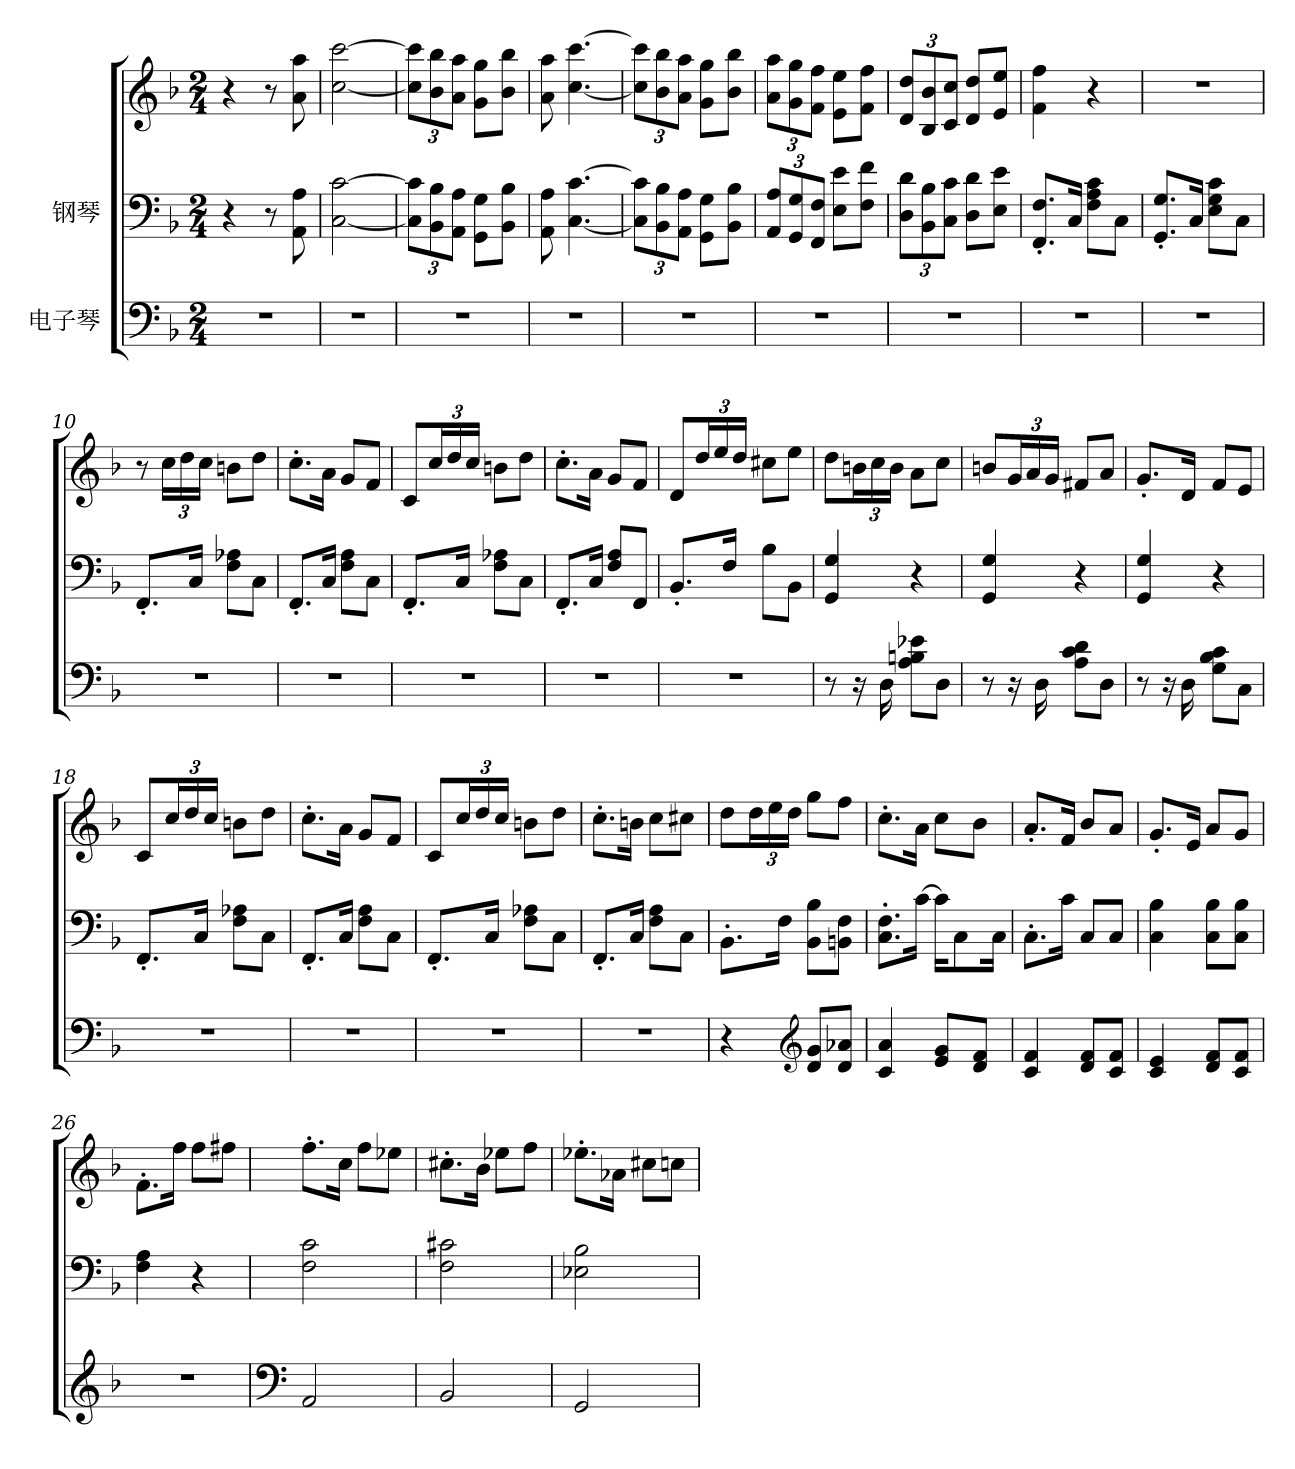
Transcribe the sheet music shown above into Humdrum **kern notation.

**kern	**kern	**kern
*part2	*part1	*part1
*staff3	*staff2	*staff1
*I"电子琴	*I"钢琴	*
*clefF4	*clefF4	*clefG2
*k[b-]	*k[b-]	*k[b-]
*M2/4	*M2/4	*M2/4
*MM100	*MM100	*MM100
=1	=1	=1
2r	4r	4r
.	8r	8r
.	8AA\ 8A\	8a\ 8aa\
=2	=2	=2
2r	[2C\ [2c\	[2cc\ [2ccc\
=3	=3	=3
*	*Xbrackettup	*Xbrackettup
2r	12C\] 12c\]L	12cc\] 12ccc\]L
.	12BB-\ 12B-\	12b-\ 12bb-\
.	12AA\ 12A\J	12a\ 12aa\J
.	8GG\ 8G\L	8g\ 8gg\L
.	8BB-\ 8B-\J	8b-\ 8bb-\J
=4	=4	=4
2r	8AA\ 8A\	8a\ 8aa\
.	[4.C\ [4.c\	[4.cc\ [4.ccc\
=5	=5	=5
2r	12C\] 12c\]L	12cc\] 12ccc\]L
.	12BB-\ 12B-\	12b-\ 12bb-\
.	12AA\ 12A\J	12a\ 12aa\J
.	8GG\ 8G\L	8g\ 8gg\L
.	8BB-\ 8B-\J	8b-\ 8bb-\J
=6	=6	=6
2r	12AA/ 12A/L	12a\ 12aa\L
.	12GG/ 12G/	12g\ 12gg\
.	12FF/ 12F/J	12f\ 12ff\J
.	8E\ 8e\L	8e\ 8ee\L
.	8F\ 8f\J	8f\ 8ff\J
=7	=7	=7
2r	12D\ 12d\L	12d/ 12dd/L
.	12BB-\ 12B-\	12B-/ 12b-/
.	12C\ 12c\J	12c/ 12cc/J
.	8D\ 8d\L	8d/ 8dd/L
.	8E\ 8e\J	8e/ 8ee/J
!!LO:LB:g=z
=8	=8	=8
2r	8.FF/' 8.F/'L	4f\ 4ff\
.	16C/Jk	.
.	8F\ 8A\ 8c\L	4r
.	8C\J	.
=9	=9	=9
2r	8.GG/' 8.G/'L	2r
.	16C/Jk	.
.	8E\ 8G\ 8c\L	.
.	8C\J	.
=10	=10	=10
*	*	*MM72
2r	8.FF'/L	8r
.	.	24cc\LL
.	.	24dd\
.	16C/Jk	.
.	.	24cc\JJ
.	8F\ 8A-X\L	8bn\L
.	8C\J	8dd\J
=11	=11	=11
2r	8.FF'/L	8.cc'\L
.	16C/Jk	16a\Jk
.	8F\ 8A\L	8g/L
.	8C\J	8f/J
=12	=12	=12
2r	8.FF'/L	8c/L
.	.	24cc/L
.	.	24dd/
.	16C/Jk	.
.	.	24cc/JJ
.	8F\ 8A-X\L	8bn\L
.	8C\J	8dd\J
=13	=13	=13
2r	8.FF'/L	8.cc'\L
.	16C/Jk	16a\Jk
.	8F/ 8A/L	8g/L
.	8FF/J	8f/J
!!LO:LB:g=z
=14	=14	=14
2r	8.BB-'/L	8d/L
.	.	24dd/L
.	.	24ee/
.	16F/Jk	.
.	.	24dd/JJ
.	8B-\L	8cc#X\L
.	8BB-\J	8ee\J
=15	=15	=15
8r	4GG/ 4G/	8dd\L
16r	.	24bn\L
.	.	24cc\
16D\	.	.
.	.	24b\JJ
8A\ 8Bn\ 8e-X\L	4r	8a\L
8D\J	.	8cc\J
=16	=16	=16
8r	4GG/ 4G/	8bn/L
16r	.	24g/L
.	.	24a/
16D\	.	.
.	.	24g/JJ
8A\ 8c\ 8d\L	4r	8f#X/L
8D\J	.	8a/J
=17	=17	=17
8r	4GG/ 4G/	8.g'/L
16r	.	.
16D\	.	16d/Jk
8G\ 8B-\ 8c\L	4r	8f/L
8C\J	.	8e/J
=18	=18	=18
2r	8.FF'/L	8c/L
.	.	24cc/L
.	.	24dd/
.	16C/Jk	.
.	.	24cc/JJ
.	8F\ 8A-X\L	8bn\L
.	8C\J	8dd\J
!!LO:LB:g=z
=19	=19	=19
2r	8.FF'/L	8.cc'\L
.	16C/Jk	16a\Jk
.	8F\ 8A\L	8g/L
.	8C\J	8f/J
=20	=20	=20
2r	8.FF'/L	8c/L
.	.	24cc/L
.	.	24dd/
.	16C/Jk	.
.	.	24cc/JJ
.	8F\ 8A-X\L	8bn\L
.	8C\J	8dd\J
=21	=21	=21
2r	8.FF'/L	8.cc'\L
.	16C/Jk	16bn\Jk
.	8F\ 8A\L	8cc\L
.	8C\J	8cc#X\J
=22	=22	=22
4r	8.BB-'\L	8dd\L
.	.	24dd\L
.	.	24ee\
.	16F\Jk	.
.	.	24dd\JJ
*clefG2	*	*
8d/ 8g/L	8BB-\ 8B-\L	8gg\L
8d/ 8a-X/J	8BBn\ 8F\J	8ff\J
=23	=23	=23
4c/ 4a/	8.C\' 8.F\'L	8.cc'\L
.	[16c\Jk	16a\Jk
8e/ 8g/L	16c\KL]	8cc\L
.	8C\	.
8d/ 8f/J	.	8b-\J
.	16C\Jk	.
=24	=24	=24
4c/ 4f/	8.C'\L	8.a'/L
.	16c\Jk	16f/Jk
8d/ 8f/L	8C/L	8b-/L
8c/ 8f/J	8C/J	8a/J
!!LO:PB:g=z
=25	=25	=25
4c/ 4e/	4C\ 4B-\	8.g'/L
.	.	16e/Jk
8d/ 8f/L	8C\ 8B-\L	8a/L
8c/ 8f/J	8C\ 8B-\J	8g/J
=26	=26	=26
2r	4F\ 4A\	8.f'\L
.	.	16ff\Jk
.	4r	8ff\L
.	.	8ff#X\J
=27	=27	=27
*clefF4	*	*
2AA/	2F\ 2c\	8.ff'\L
.	.	16cc\Jk
.	.	8ff\L
.	.	8ee-X\J
=28	=28	=28
2BB-/	2F\ 2c#X\	8.cc#X'\L
.	.	16b-\Jk
.	.	8ee-X\L
.	.	8ff\J
=29	=29	=29
2GG/	2E-X\ 2B-\	8.ee-X'\L
.	.	16a-X\Jk
.	.	8cc#X\L
.	.	8ccn\J
=	=	=
*-	*-	*-
